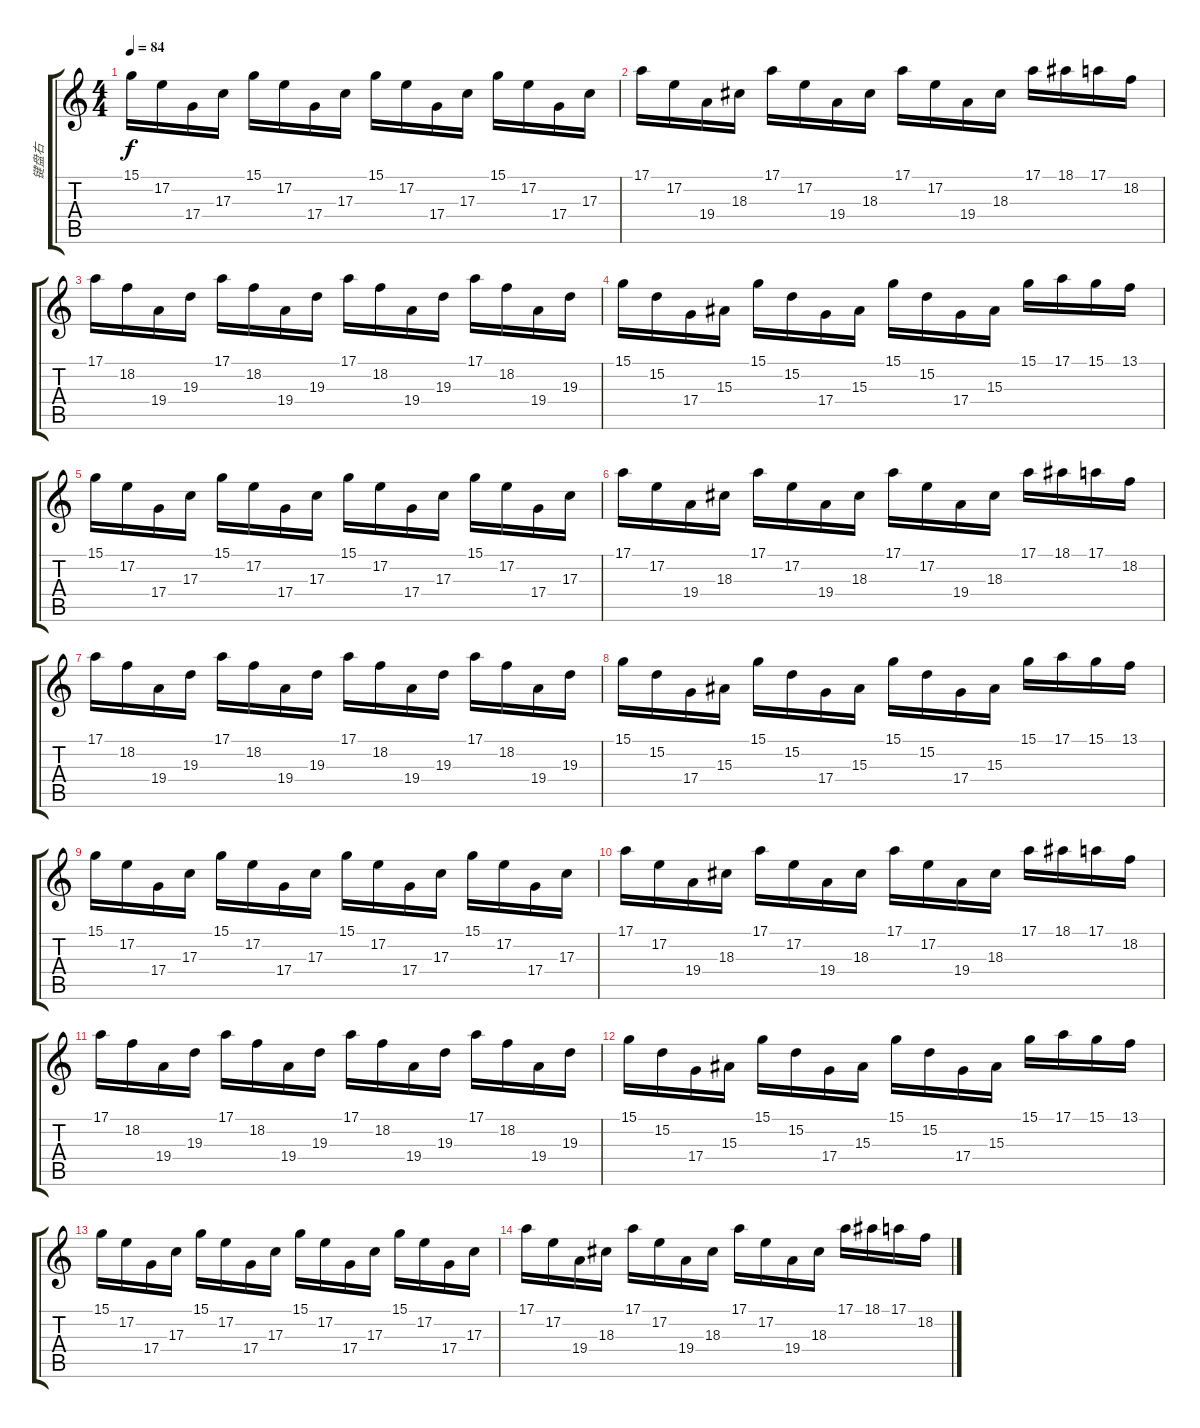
\track ("键盘右" "键盘右") {instrument acousticgrandpiano}
\staff {score tabs}
\tuning (E4 B3 G3 D3 A2 E2) {hide}
\ts (4 4)
\tempo 84
\clef g2
\ks c
15.1.16{dy f} 17.2.16 17.4.16 17.3.16 15.1.16 17.2.16 17.4.16 17.3.16 15.1.16 17.2.16 17.4.16 17.3.16 15.1.16 17.2.16 17.4.16 17.3.16 |
17.1.16 17.2.16 19.4.16 18.3.16 17.1.16 17.2.16 19.4.16 18.3.16 17.1.16 17.2.16 19.4.16 18.3.16 17.1.16 18.1.16 17.1.16 18.2.16 |
17.1.16 18.2.16 19.4.16 19.3.16 17.1.16 18.2.16 19.4.16 19.3.16 17.1.16 18.2.16 19.4.16 19.3.16 17.1.16 18.2.16 19.4.16 19.3.16 |
15.1.16 15.2.16 17.4.16 15.3.16 15.1.16 15.2.16 17.4.16 15.3.16 15.1.16 15.2.16 17.4.16 15.3.16 15.1.16 17.1.16 15.1.16 13.1.16 |
15.1.16 17.2.16 17.4.16 17.3.16 15.1.16 17.2.16 17.4.16 17.3.16 15.1.16 17.2.16 17.4.16 17.3.16 15.1.16 17.2.16 17.4.16 17.3.16 |
17.1.16 17.2.16 19.4.16 18.3.16 17.1.16 17.2.16 19.4.16 18.3.16 17.1.16 17.2.16 19.4.16 18.3.16 17.1.16 18.1.16 17.1.16 18.2.16 |
17.1.16 18.2.16 19.4.16 19.3.16 17.1.16 18.2.16 19.4.16 19.3.16 17.1.16 18.2.16 19.4.16 19.3.16 17.1.16 18.2.16 19.4.16 19.3.16 |
15.1.16 15.2.16 17.4.16 15.3.16 15.1.16 15.2.16 17.4.16 15.3.16 15.1.16 15.2.16 17.4.16 15.3.16 15.1.16 17.1.16 15.1.16 13.1.16 |
15.1.16 17.2.16 17.4.16 17.3.16 15.1.16 17.2.16 17.4.16 17.3.16 15.1.16 17.2.16 17.4.16 17.3.16 15.1.16 17.2.16 17.4.16 17.3.16 |
17.1.16 17.2.16 19.4.16 18.3.16 17.1.16 17.2.16 19.4.16 18.3.16 17.1.16 17.2.16 19.4.16 18.3.16 17.1.16 18.1.16 17.1.16 18.2.16 |
17.1.16 18.2.16 19.4.16 19.3.16 17.1.16 18.2.16 19.4.16 19.3.16 17.1.16 18.2.16 19.4.16 19.3.16 17.1.16 18.2.16 19.4.16 19.3.16 |
15.1.16 15.2.16 17.4.16 15.3.16 15.1.16 15.2.16 17.4.16 15.3.16 15.1.16 15.2.16 17.4.16 15.3.16 15.1.16 17.1.16 15.1.16 13.1.16 |
15.1.16 17.2.16 17.4.16 17.3.16 15.1.16 17.2.16 17.4.16 17.3.16 15.1.16 17.2.16 17.4.16 17.3.16 15.1.16 17.2.16 17.4.16 17.3.16 |
17.1.16{txt ""} 17.2.16 19.4.16 18.3.16 17.1.16 17.2.16 19.4.16 18.3.16 17.1.16 17.2.16 19.4.16 18.3.16 17.1.16 18.1.16 17.1.16 18.2.16
